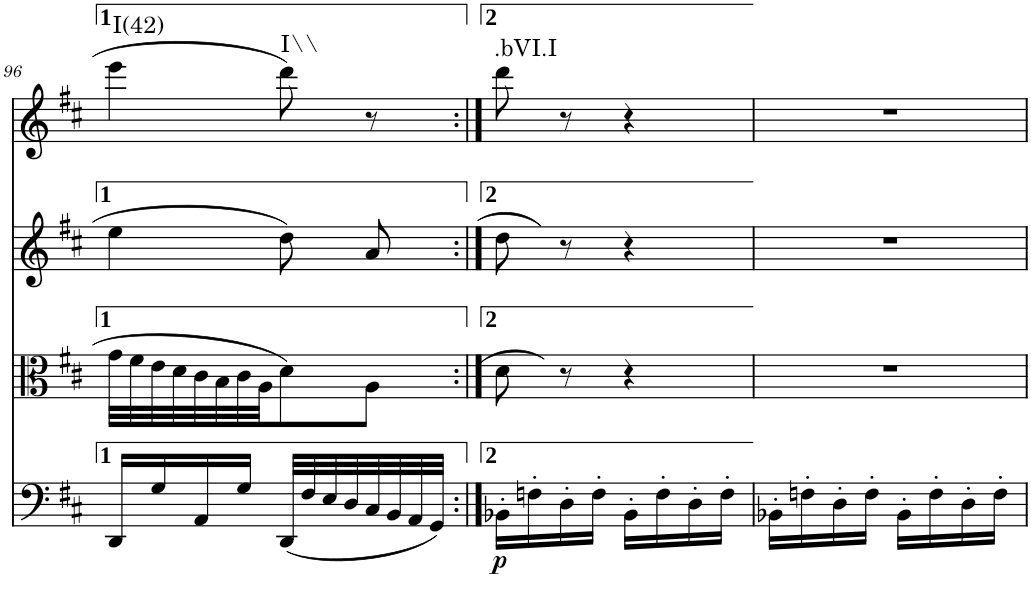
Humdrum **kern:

**kern	**dynam	**kern	**kern	**kern	**harte
*part4	*part4	*part3	*part2	*part1	*part1
*staff4	*staff4	*staff3	*staff2	*staff1	*
*I"Violoncello	*	*I"Viola	*I"Violin 2	*I"Violin 1	*
*I'Vc	*	*I'Vla	*I'Vln	*I'Vln	*
!!LO:PB:g=z
*clefF4	*	*clefC3	*clefG2	*clefG2	*
*k[f#c#]	*	*k[f#c#]	*k[f#c#]	*k[f#c#]	*
*D:	*	*D:	*D:	*D:	*
*M2/4	*	*M2/4	*M2/4	*M2/4	*
=96	=96	=96	=96	=96	=96
!	!	!	!	!	!LO:H:kt=I(42)
16DD/LL	.	32g\LLL	4ee\	4eee\	N
.	.	32f#\	.	.	.
16G/	.	32e\	.	.	.
.	.	32d\	.	.	.
16AA/	.	32c#\	.	.	.
.	.	32B\	.	.	.
16G/JJ	.	32c#\	.	.	.
.	.	32A\JJ	.	.	.
!	!	!	!	!	!LO:H:kt=I\\
(32DD/LLL	.	8d\	8dd\L	8ddd\	N
32F#/	.	.	.	.	.
32E/	.	.	.	.	.
32D/	.	.	.	.	.
32C#/	.	8A\J	8a\J	8r	.
32BB/	.	.	.	.	.
32AA/	.	.	.	.	.
32GG/JJJ)	.	.	.	.	.
=96X12:|!	=96X12:|!	=96X12:|!	=96X12:|!	=96X12:|!	=96X12:|!
!	!LO:DY:b	!	!	!	!LO:H:kt=.bVI.I
16BB-X'\LL	p	(8d\	(8dd\	8ddd\	N
16Fn'\	.	.	.	.	.
16D'\	.	8r)	8r)	8r	.
16F'\JJ	.	.	.	.	.
16BB-'\LL	.	4r	4r	4r	.
16F'\	.	.	.	.	.
16D'\	.	.	.	.	.
16F'\JJ	.	.	.	.	.
=97	=97	=97	=97	=97	=97
16BB-X'\LL	.	2r	2r	2r	.
16Fn'\	.	.	.	.	.
16D'\	.	.	.	.	.
16F'\JJ	.	.	.	.	.
16BB-'\LL	.	.	.	.	.
16F'\	.	.	.	.	.
16D'\	.	.	.	.	.
16F'\JJ	.	.	.	.	.
=	=	=	=	=	=
*-	*-	*-	*-	*-	*-
